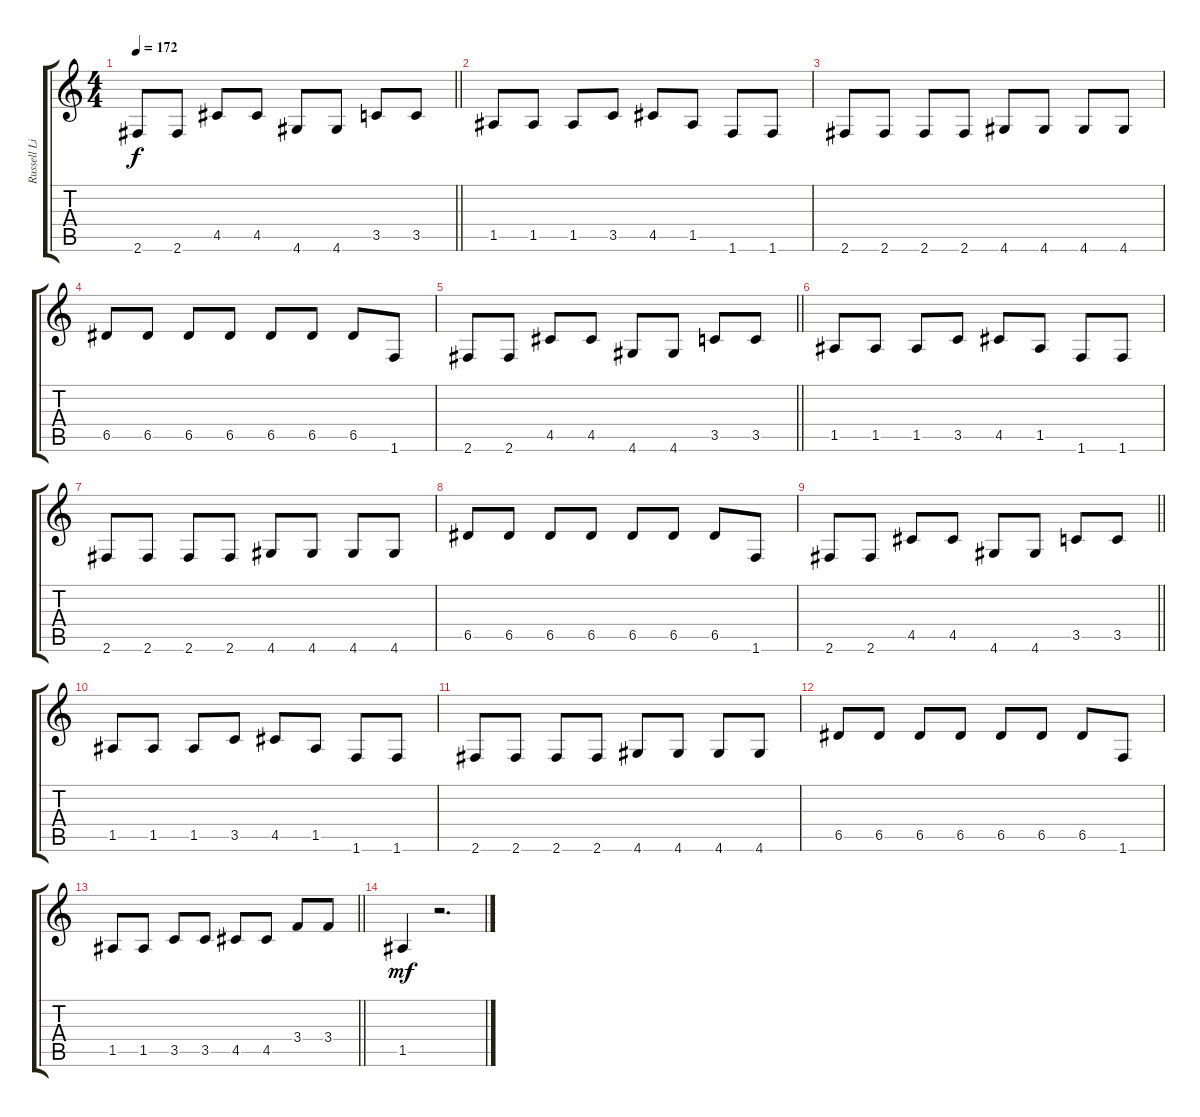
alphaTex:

\track ("Russell Lissack" "Russell Li") {instrument acousticguitarsteel}
\staff {score tabs}
\tuning (E4 B3 G3 D3 A2 E2) {hide}
\ts (4 4)
\tempo 172
\clef g2
\barLineRight lightlight
\ks c
2.6.8{dy f} 2.6.8 4.5.8 4.5.8 4.6.8 4.6.8 3.5.8 3.5.8 |
1.5.8 1.5.8 1.5.8 3.5.8 4.5.8 1.5.8 1.6.8 1.6.8 |
2.6.8 2.6.8 2.6.8 2.6.8 4.6.8 4.6.8 4.6.8 4.6.8 |
6.5.8 6.5.8 6.5.8 6.5.8 6.5.8 6.5.8 6.5.8 1.6.8 |
\barLineRight lightlight
2.6.8 2.6.8 4.5.8 4.5.8 4.6.8 4.6.8 3.5.8 3.5.8 |
1.5.8 1.5.8 1.5.8 3.5.8 4.5.8 1.5.8 1.6.8 1.6.8 |
2.6.8 2.6.8 2.6.8 2.6.8 4.6.8 4.6.8 4.6.8 4.6.8 |
6.5.8 6.5.8 6.5.8 6.5.8 6.5.8 6.5.8 6.5.8 1.6.8 |
\barLineRight lightlight
2.6.8 2.6.8 4.5.8 4.5.8 4.6.8 4.6.8 3.5.8 3.5.8 |
1.5.8 1.5.8 1.5.8 3.5.8 4.5.8 1.5.8 1.6.8 1.6.8 |
2.6.8 2.6.8 2.6.8 2.6.8 4.6.8 4.6.8 4.6.8 4.6.8 |
6.5.8 6.5.8 6.5.8 6.5.8 6.5.8 6.5.8 6.5.8 1.6.8 |
\barLineRight lightlight
1.5.8 1.5.8 3.5.8 3.5.8 4.5.8 4.5.8 3.4.8 3.4.8 |
1.5.4{dy mf} r.2{d}
